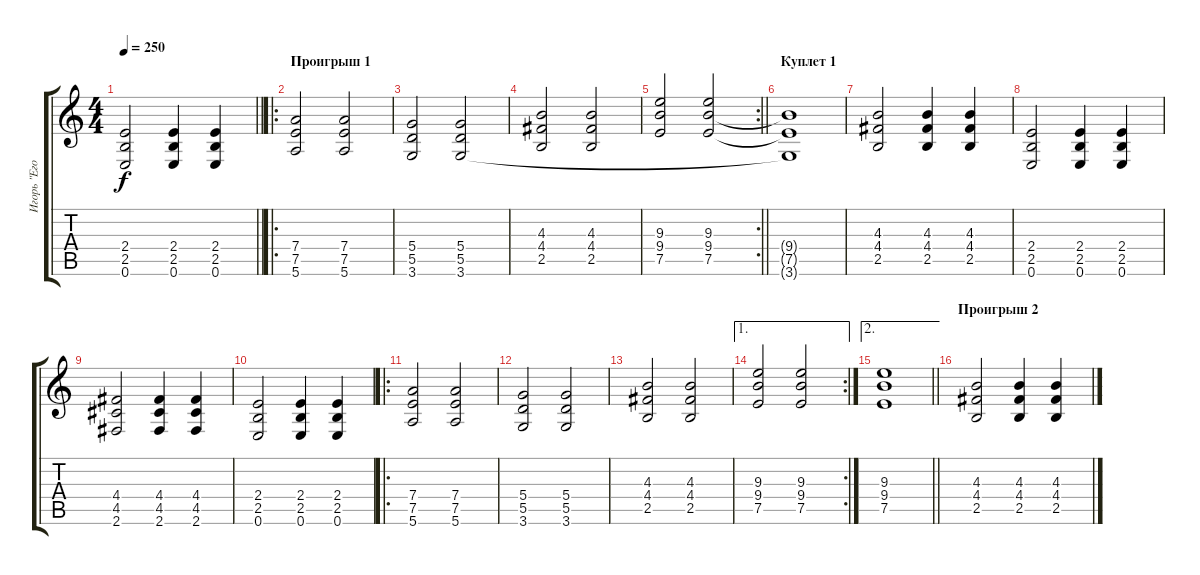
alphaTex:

\track ("Игорь \"Егор\" Летов" "Игорь \"Его") {instrument distortionguitar}
\staff {score tabs}
\tuning (E4 B3 G3 D3 A2 E2) {hide}
\ts (4 4)
\tempo 250
\clef g2
\barLineRight lightlight
\ks c
(2.4 2.5 0.6).2{dy f} (2.4 2.5 0.6).4 (2.4 2.5 0.6).4 |
\ro
\section ("" "Проигрыш 1")
(7.4 7.5 5.6).2 (7.4 7.5 5.6).2 |
(5.4 5.5 3.6).2 (5.4 5.5 3.6).2 |
(4.3 4.4 2.5).2 (4.3 4.4 2.5).2 |
\rc 2
\barLineRight lightlight
(9.3 9.4 7.5).2 (9.3 9.4 7.5).2 |
\section ("" "Куплет 1 ")
(9.4{t} 7.5{t} 3.6{t}).1 |
(4.3 4.4 2.5).2 (4.3 4.4 2.5).4 (4.3 4.4 2.5).4 |
(2.4 2.5 0.6).2 (2.4 2.5 0.6).4 (2.4 2.5 0.6).4 |
(4.4 4.5 2.6).2 (4.4 4.5 2.6).4 (4.4 4.5 2.6).4 |
(2.4 2.5 0.6).2 (2.4 2.5 0.6).4 (2.4 2.5 0.6).4 |
\ro
(7.4 7.5 5.6).2 (7.4 7.5 5.6).2 |
(5.4 5.5 3.6).2 (5.4 5.5 3.6).2 |
(4.3 4.4 2.5).2 (4.3 4.4 2.5).2 |
\ae 1
\rc 2
(9.3 9.4 7.5).2 (9.3 9.4 7.5).2 |
\ae 2
\barLineRight lightlight
(9.3 9.4 7.5).1 |
\section ("" "Проигрыш 2")
(4.3 4.4 2.5).2 (4.3 4.4 2.5).4 (4.3 4.4 2.5).4
